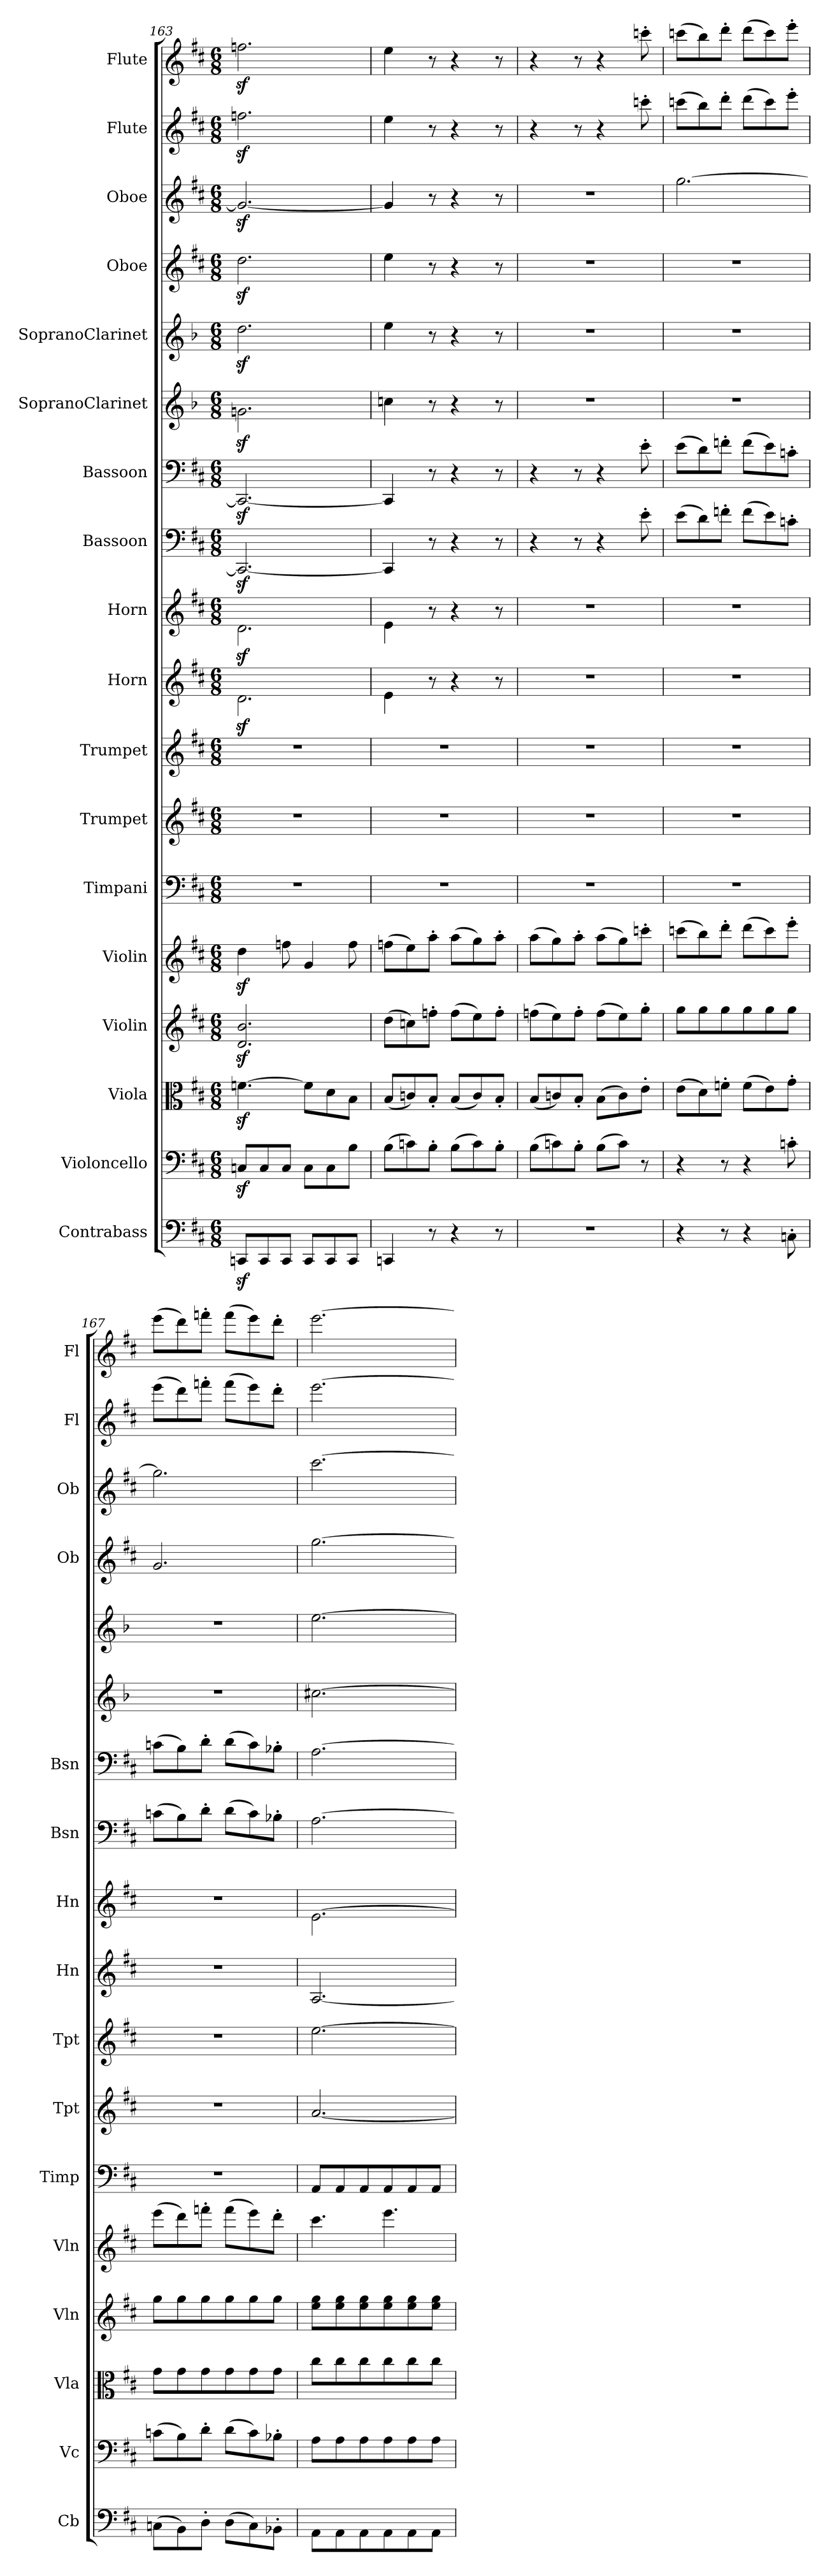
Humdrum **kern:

**kern	**kern	**kern	**kern	**kern	**kern	**kern	**kern	**kern	**kern	**kern	**kern	**kern	**kern	**kern	**kern	**kern	**kern
*part18	*part17	*part16	*part15	*part14	*part13	*part12	*part11	*part10	*part9	*part8	*part7	*part6	*part5	*part4	*part3	*part2	*part1
*staff18	*staff17	*staff16	*staff15	*staff14	*staff13	*staff12	*staff11	*staff10	*staff9	*staff8	*staff7	*staff6	*staff5	*staff4	*staff3	*staff2	*staff1
*I"Contrabass	*I"Violoncello	*I"Viola	*I"Violin	*I"Violin	*I"Timpani	*I"Trumpet	*I"Trumpet	*I"Horn	*I"Horn	*I"Bassoon	*I"Bassoon	*I"SopranoClarinet	*I"SopranoClarinet	*I"Oboe	*I"Oboe	*I"Flute	*I"Flute
*I'Cb	*I'Vc	*I'Vla	*I'Vln	*I'Vln	*I'Timp	*I'Tpt	*I'Tpt	*I'Hn	*I'Hn	*I'Bsn	*I'Bsn	*	*	*I'Ob	*I'Ob	*I'Fl	*I'Fl
*clefF4	*clefF4	*clefC3	*clefG2	*clefG2	*clefF4	*clefG2	*clefG2	*clefG2	*clefG2	*clefF4	*clefF4	*clefG2	*clefG2	*clefG2	*clefG2	*clefG2	*clefG2
*k[f#c#]	*k[f#c#]	*k[f#c#]	*k[f#c#]	*k[f#c#]	*k[f#c#]	*k[f#c#]	*k[f#c#]	*k[f#c#]	*k[f#c#]	*k[f#c#]	*k[f#c#]	*k[b-]	*k[b-]	*k[f#c#]	*k[f#c#]	*k[f#c#]	*k[f#c#]
*M6/8	*M6/8	*M6/8	*M6/8	*M6/8	*M6/8	*M6/8	*M6/8	*M6/8	*M6/8	*M6/8	*M6/8	*M6/8	*M6/8	*M6/8	*M6/8	*M6/8	*M6/8
=163	=163	=163	=163	=163	=163	=163	=163	=163	=163	=163	=163	=163	=163	=163	=163	=163	=163
8CCnz/L	8Cnz/L	[4.fnz\	2.dz/ 2.bz/	4ddz\	2.r	2.r	2.r	2.dz\	2.dz\	2.CCz/_	2.CCz/_	2.gnz\	2.ddz\	2.ddz\	2.gz/_	2.ffnz\	2.ffnz\
8CC/	8C/	.	.	.	.	.	.	.	.	.	.	.	.	.	.	.	.
8CC/J	8C/J	.	.	8ffn\	.	.	.	.	.	.	.	.	.	.	.	.	.
8CC/L	8C\L	8f\L]	.	4g/	.	.	.	.	.	.	.	.	.	.	.	.	.
8CC/	8C\	8d\	.	.	.	.	.	.	.	.	.	.	.	.	.	.	.
8CC/J	8B\J	8B\J	.	8ff\	.	.	.	.	.	.	.	.	.	.	.	.	.
=164	=164	=164	=164	=164	=164	=164	=164	=164	=164	=164	=164	=164	=164	=164	=164	=164	=164
4CCn/	(8B\L	(8B/L	(8dd\L	(8ffn\L	2.r	2.r	2.r	4e\	4e\	4CC/]	4CC/]	4ccn\	4ee\	4ee\	4g/]	4ee\	4ee\
.	8cn\)	8cn/)	8ccn\)	8ee\)	.	.	.	.	.	.	.	.	.	.	.	.	.
8r	8B'\J	8B'/J	8ffn'\J	8aa'\J	.	.	.	8r	8r	8r	8r	8r	8r	8r	8r	8r	8r
4r	(8B\L	(8B/L	(8ff\L	(8aa\L	.	.	.	4r	4r	4r	4r	4r	4r	4r	4r	4r	4r
.	8c\)	8c/)	8ee\)	8gg\)	.	.	.	.	.	.	.	.	.	.	.	.	.
8r	8B'\J	8B'/J	8ff'\J	8aa'\J	.	.	.	8r	8r	8r	8r	8r	8r	8r	8r	8r	8r
=165	=165	=165	=165	=165	=165	=165	=165	=165	=165	=165	=165	=165	=165	=165	=165	=165	=165
2.r	(8B\L	(8B/L	(8ffn\L	(8aa\L	2.r	2.r	2.r	2.r	2.r	4r	4r	2.r	2.r	2.r	2.r	4r	4r
.	8cn\)	8cn/)	8ee\)	8gg\)	.	.	.	.	.	.	.	.	.	.	.	.	.
.	8B'\J	8B'/J	8ff'\J	8aa'\J	.	.	.	.	.	8r	8r	.	.	.	.	8r	8r
.	(8B\L	(8B\L	(8ff\L	(8aa\L	.	.	.	.	.	4r	4r	.	.	.	.	4r	4r
.	8c\J)	8c\)	8ee\)	8gg\)	.	.	.	.	.	.	.	.	.	.	.	.	.
.	8r	8e'\J	8gg'\J	8cccn'\J	.	.	.	.	.	8e'\	8e'\	.	.	.	.	8cccn'\	8cccn'\
=166	=166	=166	=166	=166	=166	=166	=166	=166	=166	=166	=166	=166	=166	=166	=166	=166	=166
4r	4r	(8e\L	8gg\L	(8cccn\L	2.r	2.r	2.r	2.r	2.r	(8e\L	(8e\L	2.r	2.r	2.r	[2.gg\	(8cccn\L	(8cccn\L
.	.	8d\)	8gg\	8bb\)	.	.	.	.	.	8d\)	8d\)	.	.	.	.	8bb\)	8bb\)
8r	8r	8fn'\J	8gg\	8ddd'\J	.	.	.	.	.	8fn'\J	8fn'\J	.	.	.	.	8ddd'\J	8ddd'\J
4r	4r	(8f\L	8gg\	(8ddd\L	.	.	.	.	.	(8f\L	(8f\L	.	.	.	.	(8ddd\L	(8ddd\L
.	.	8e\)	8gg\	8ccc\)	.	.	.	.	.	8e\)	8e\)	.	.	.	.	8ccc\)	8ccc\)
8Cn'\	8cn'\	8g'\J	8gg\J	8eee'\J	.	.	.	.	.	8cn'\J	8cn'\J	.	.	.	.	8eee'\J	8eee'\J
=167	=167	=167	=167	=167	=167	=167	=167	=167	=167	=167	=167	=167	=167	=167	=167	=167	=167
(8Cn\L	(8cn\L	8g\L	8gg\L	(8eee\L	2.r	2.r	2.r	2.r	2.r	(8cn\L	(8cn\L	2.r	2.r	2.g/	2.gg\]	(8eee\L	(8eee\L
8BB\)	8B\)	8g\	8gg\	8ddd\)	.	.	.	.	.	8B\)	8B\)	.	.	.	.	8ddd\)	8ddd\)
8D'\J	8d'\J	8g\	8gg\	8fffn'\J	.	.	.	.	.	8d'\J	8d'\J	.	.	.	.	8fffn'\J	8fffn'\J
(8D\L	(8d\L	8g\	8gg\	(8fff\L	.	.	.	.	.	(8d\L	(8d\L	.	.	.	.	(8fff\L	(8fff\L
8C\)	8c\)	8g\	8gg\	8eee\)	.	.	.	.	.	8c\)	8c\)	.	.	.	.	8eee\)	8eee\)
8BB-X'\J	8B-X'\J	8g\J	8gg\J	8ddd'\J	.	.	.	.	.	8B-X'\J	8B-X'\J	.	.	.	.	8ddd'\J	8ddd'\J
=168	=168	=168	=168	=168	=168	=168	=168	=168	=168	=168	=168	=168	=168	=168	=168	=168	=168
8AA\L	8A\L	8cc#\L	8ee\ 8gg\L	4.ccc#\	8AA/L	[2.a/	[2.ee\	[2.A/	[2.e\	[2.A\	[2.A\	[2.cc#X\	[2.ee\	[2.gg\	[2.ccc#\	[2.eee\	[2.eee\
8AA\	8A\	8cc#\	8ee\ 8gg\	.	8AA/	.	.	.	.	.	.	.	.	.	.	.	.
8AA\	8A\	8cc#\	8ee\ 8gg\	.	8AA/	.	.	.	.	.	.	.	.	.	.	.	.
8AA\	8A\	8cc#\	8ee\ 8gg\	4.eee\	8AA/	.	.	.	.	.	.	.	.	.	.	.	.
8AA\	8A\	8cc#\	8ee\ 8gg\	.	8AA/	.	.	.	.	.	.	.	.	.	.	.	.
8AA\J	8A\J	8cc#\J	8ee\ 8gg\J	.	8AA/J	.	.	.	.	.	.	.	.	.	.	.	.
=	=	=	=	=	=	=	=	=	=	=	=	=	=	=	=	=	=
*-	*-	*-	*-	*-	*-	*-	*-	*-	*-	*-	*-	*-	*-	*-	*-	*-	*-
